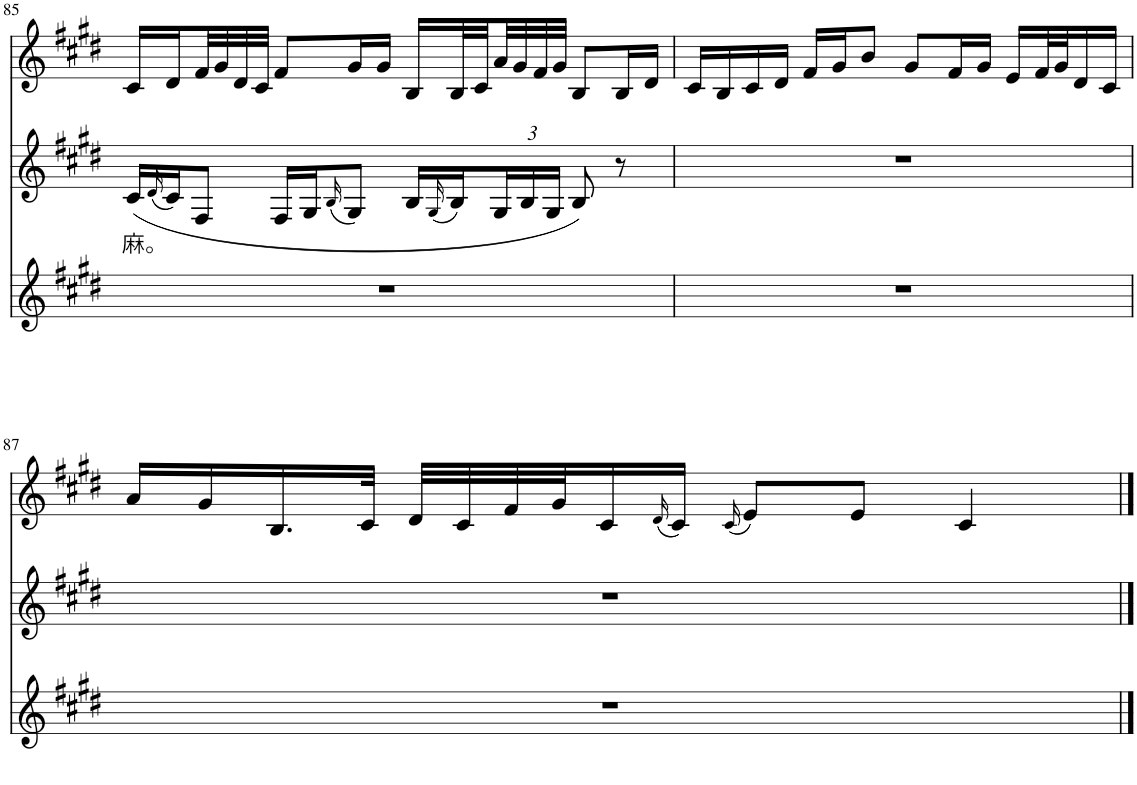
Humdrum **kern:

**kern	**kern	**text	**kern
*part3	*part2	*part2	*part1
*staff3	*staff2	*staff2	*staff1
*I"Piano	*I"Piano	*	*I"Piano
*I'Pno	*I'Pno	*	*I'Pno
!!LO:PB:g=z
*clefG2	*clefG2	*	*clefG2
*k[f#c#g#d#]	*k[f#c#g#d#]	*	*k[f#c#g#d#]
*M4/4	*M4/4	*	*M4/4
=85	=85	=85	=85
!	!	!LO:LY:b	!
1r	(16c#/LL	麻。	16c#/LL
.	(16qd#/	.	.
.	16c#/J)	.	16d#/
.	8F#/J	.	32f#/L
.	.	.	32g#/
.	.	.	32d#/
.	.	.	32c#/JJJ
.	16F#/LL	.	8f#/L
.	16G#/J	.	.
.	(16qB/	.	.
.	8G#/J)	.	16g#/L
.	.	.	16g#/JJ
.	16B/LL	.	16B/LL
.	(16qG#/	.	.
.	16B/)	.	32B/L
.	.	.	32c#/
*	*Xbrackettup	*	*
.	24G#/	.	32a/
.	.	.	32g#/
.	24B/	.	.
.	.	.	32f#/
.	24G#/JJ	.	.
.	.	.	32g#/JJJ
.	8B/)	.	8B/L
.	8r	.	16B/L
.	.	.	16d#/JJ
=86	=86	=86	=86
1r	1r	.	16c#/LL
.	.	.	16B/
.	.	.	16c#/
.	.	.	16d#/JJ
.	.	.	16f#/LL
.	.	.	16g#/J
.	.	.	8b/J
.	.	.	8g#/L
.	.	.	16f#/L
.	.	.	16g#/JJ
.	.	.	16e/LL
.	.	.	32f#/L
.	.	.	32g#/J
.	.	.	16d#/
.	.	.	16c#/JJ
!!LO:LB:g=z
=87	=87	=87	=87
1r	1r	.	16a/LL
.	.	.	16g#/
.	.	.	16.B/
.	.	.	32c#/JJk
.	.	.	32d#/LLL
.	.	.	32c#/
.	.	.	32f#/
.	.	.	32g#/J
.	.	.	16c#/
.	.	.	(16qd#/
.	.	.	16c#/JJ)
.	.	.	(16qc#/
.	.	.	8e/L)
.	.	.	8e/J
.	.	.	4c#/
==	==	==	==
*-	*-	*-	*-
